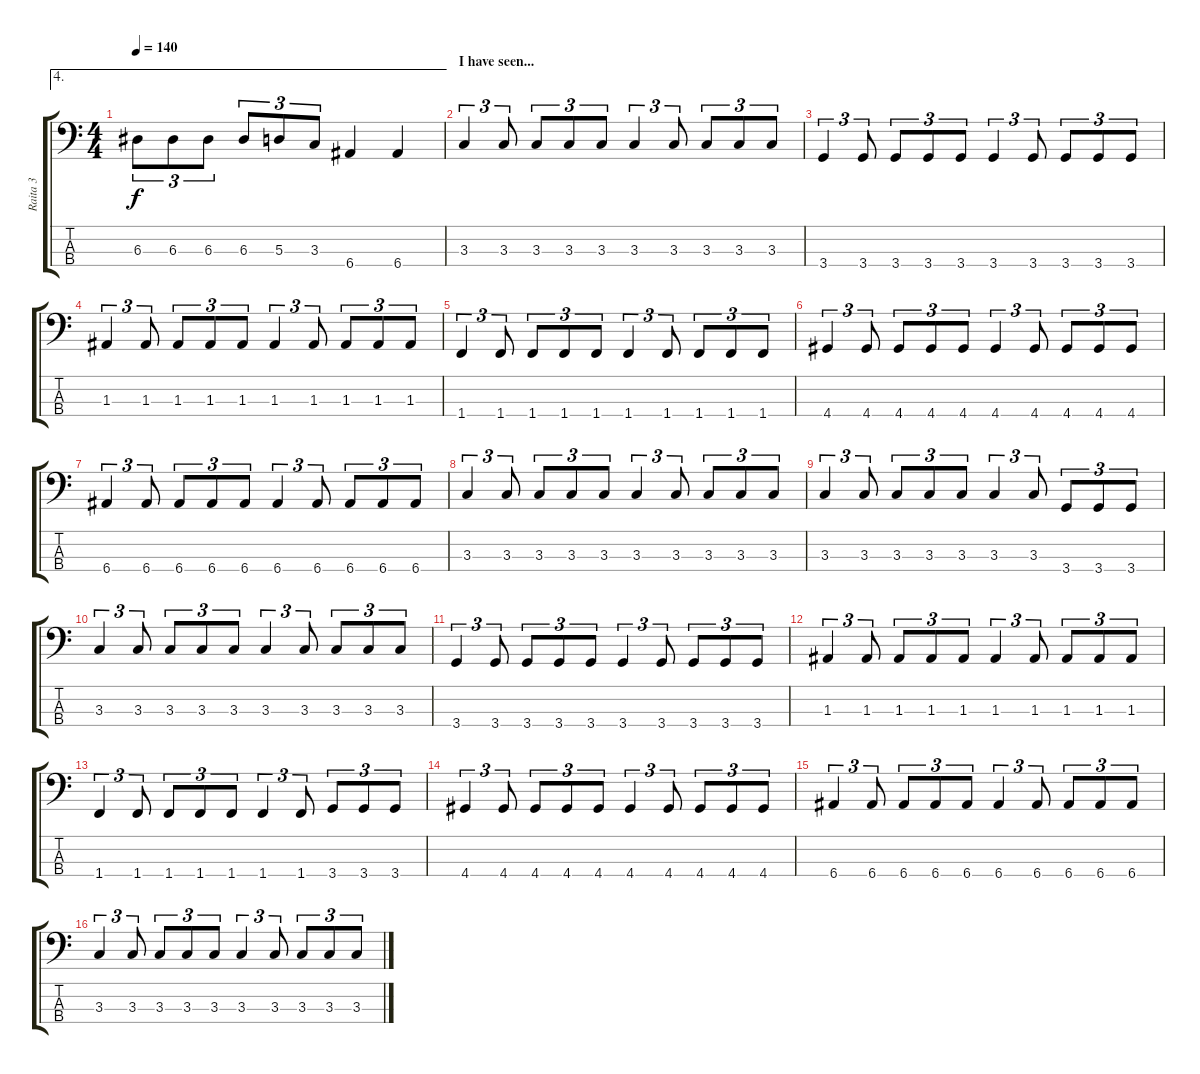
\track ("Raita 3" "Raita 3") {instrument electricbasspick}
\staff {score tabs}
\tuning (G2 D2 A1 E1) {hide}
\ae 4
\ts (4 4)
\tempo 140
\clef f4
\ks c
6.3.8{tu (3 2) dy f} 6.3.8{tu (3 2)} 6.3.8{tu (3 2)} 6.3.8{tu (3 2)} 5.3.8{tu (3 2)} 3.3.8{tu (3 2)} 6.4.4 6.4.4 |
\section ("" "I have seen...")
3.3.4{tu (3 2)} 3.3.8{tu (3 2)} 3.3.8{tu (3 2)} 3.3.8{tu (3 2)} 3.3.8{tu (3 2)} 3.3.4{tu (3 2)} 3.3.8{tu (3 2)} 3.3.8{tu (3 2)} 3.3.8{tu (3 2)} 3.3.8{tu (3 2)} |
3.4.4{tu (3 2)} 3.4.8{tu (3 2)} 3.4.8{tu (3 2)} 3.4.8{tu (3 2)} 3.4.8{tu (3 2)} 3.4.4{tu (3 2)} 3.4.8{tu (3 2)} 3.4.8{tu (3 2)} 3.4.8{tu (3 2)} 3.4.8{tu (3 2)} |
1.3.4{tu (3 2)} 1.3.8{tu (3 2)} 1.3.8{tu (3 2)} 1.3.8{tu (3 2)} 1.3.8{tu (3 2)} 1.3.4{tu (3 2)} 1.3.8{tu (3 2)} 1.3.8{tu (3 2)} 1.3.8{tu (3 2)} 1.3.8{tu (3 2)} |
1.4.4{tu (3 2)} 1.4.8{tu (3 2)} 1.4.8{tu (3 2)} 1.4.8{tu (3 2)} 1.4.8{tu (3 2)} 1.4.4{tu (3 2)} 1.4.8{tu (3 2)} 1.4.8{tu (3 2)} 1.4.8{tu (3 2)} 1.4.8{tu (3 2)} |
4.4.4{tu (3 2)} 4.4.8{tu (3 2)} 4.4.8{tu (3 2)} 4.4.8{tu (3 2)} 4.4.8{tu (3 2)} 4.4.4{tu (3 2)} 4.4.8{tu (3 2)} 4.4.8{tu (3 2)} 4.4.8{tu (3 2)} 4.4.8{tu (3 2)} |
6.4.4{tu (3 2)} 6.4.8{tu (3 2)} 6.4.8{tu (3 2)} 6.4.8{tu (3 2)} 6.4.8{tu (3 2)} 6.4.4{tu (3 2)} 6.4.8{tu (3 2)} 6.4.8{tu (3 2)} 6.4.8{tu (3 2)} 6.4.8{tu (3 2)} |
3.3.4{tu (3 2)} 3.3.8{tu (3 2)} 3.3.8{tu (3 2)} 3.3.8{tu (3 2)} 3.3.8{tu (3 2)} 3.3.4{tu (3 2)} 3.3.8{tu (3 2)} 3.3.8{tu (3 2)} 3.3.8{tu (3 2)} 3.3.8{tu (3 2)} |
3.3.4{tu (3 2)} 3.3.8{tu (3 2)} 3.3.8{tu (3 2)} 3.3.8{tu (3 2)} 3.3.8{tu (3 2)} 3.3.4{tu (3 2)} 3.3.8{tu (3 2)} 3.4.8{tu (3 2)} 3.4.8{tu (3 2)} 3.4.8{tu (3 2)} |
3.3.4{tu (3 2)} 3.3.8{tu (3 2)} 3.3.8{tu (3 2)} 3.3.8{tu (3 2)} 3.3.8{tu (3 2)} 3.3.4{tu (3 2)} 3.3.8{tu (3 2)} 3.3.8{tu (3 2)} 3.3.8{tu (3 2)} 3.3.8{tu (3 2)} |
3.4.4{tu (3 2)} 3.4.8{tu (3 2)} 3.4.8{tu (3 2)} 3.4.8{tu (3 2)} 3.4.8{tu (3 2)} 3.4.4{tu (3 2)} 3.4.8{tu (3 2)} 3.4.8{tu (3 2)} 3.4.8{tu (3 2)} 3.4.8{tu (3 2)} |
1.3.4{tu (3 2)} 1.3.8{tu (3 2)} 1.3.8{tu (3 2)} 1.3.8{tu (3 2)} 1.3.8{tu (3 2)} 1.3.4{tu (3 2)} 1.3.8{tu (3 2)} 1.3.8{tu (3 2)} 1.3.8{tu (3 2)} 1.3.8{tu (3 2)} |
1.4.4{tu (3 2)} 1.4.8{tu (3 2)} 1.4.8{tu (3 2)} 1.4.8{tu (3 2)} 1.4.8{tu (3 2)} 1.4.4{tu (3 2)} 1.4.8{tu (3 2)} 3.4.8{tu (3 2)} 3.4.8{tu (3 2)} 3.4.8{tu (3 2)} |
4.4.4{tu (3 2)} 4.4.8{tu (3 2)} 4.4.8{tu (3 2)} 4.4.8{tu (3 2)} 4.4.8{tu (3 2)} 4.4.4{tu (3 2)} 4.4.8{tu (3 2)} 4.4.8{tu (3 2)} 4.4.8{tu (3 2)} 4.4.8{tu (3 2)} |
6.4.4{tu (3 2)} 6.4.8{tu (3 2)} 6.4.8{tu (3 2)} 6.4.8{tu (3 2)} 6.4.8{tu (3 2)} 6.4.4{tu (3 2)} 6.4.8{tu (3 2)} 6.4.8{tu (3 2)} 6.4.8{tu (3 2)} 6.4.8{tu (3 2)} |
3.3.4{tu (3 2)} 3.3.8{tu (3 2)} 3.3.8{tu (3 2)} 3.3.8{tu (3 2)} 3.3.8{tu (3 2)} 3.3.4{tu (3 2)} 3.3.8{tu (3 2)} 3.3.8{tu (3 2)} 3.3.8{tu (3 2)} 3.3.8{tu (3 2)}
